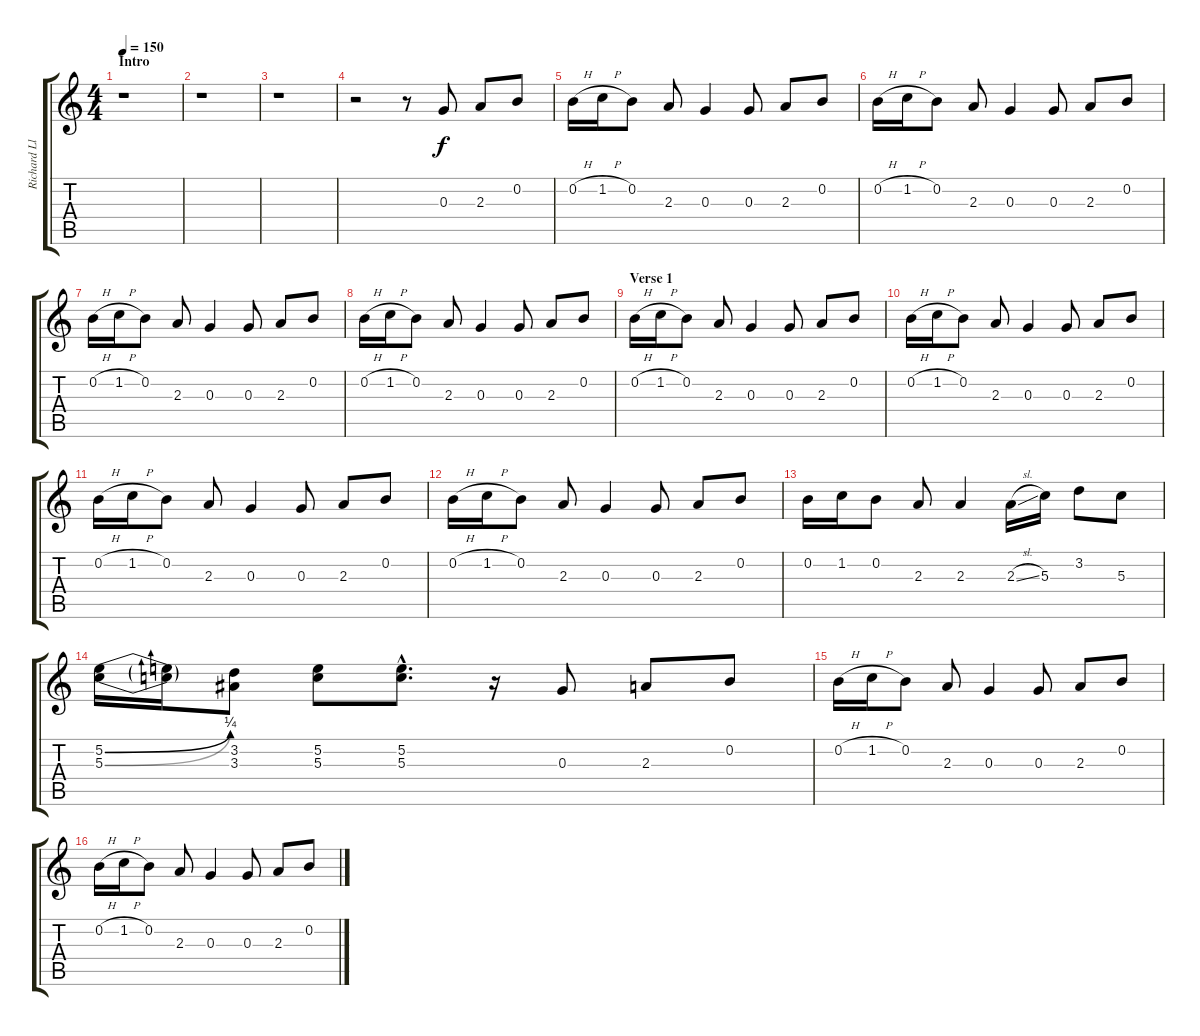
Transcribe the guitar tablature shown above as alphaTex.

\track ("Richard Lloyd" "Richard Ll") {instrument overdrivenguitar}
\staff {score tabs}
\tuning (E4 B3 G3 D3 A2 E2) {hide}
\ts (4 4)
\section ("" "Intro")
\tempo 150
\clef g2
\ks c
r.1{dy f instrument overdrivenguitar} |
r.1 |
r.1 |
r.2 r.8 0.3.8 2.3.8 0.2.8 |
0.2{h}.16 1.2{h}.16 0.2.8 2.3.8 0.3.4 0.3.8 2.3.8 0.2.8 |
0.2{h}.16 1.2{h}.16 0.2.8 2.3.8 0.3.4 0.3.8 2.3.8 0.2.8 |
0.2{h}.16 1.2{h}.16 0.2.8 2.3.8 0.3.4 0.3.8 2.3.8 0.2.8 |
0.2{h}.16 1.2{h}.16 0.2.8 2.3.8 0.3.4 0.3.8 2.3.8 0.2.8 |
\section ("" "Verse 1")
0.2{h}.16 1.2{h}.16 0.2.8 2.3.8 0.3.4 0.3.8 2.3.8 0.2.8 |
0.2{h}.16 1.2{h}.16 0.2.8 2.3.8 0.3.4 0.3.8 2.3.8 0.2.8 |
0.2{h}.16 1.2{h}.16 0.2.8 2.3.8 0.3.4 0.3.8 2.3.8 0.2.8 |
0.2{h}.16 1.2{h}.16 0.2.8 2.3.8 0.3.4 0.3.8 2.3.8 0.2.8 |
0.2.16 1.2.16 0.2.8 2.3.8 2.3.4 2.3{sl}.16 5.3.16 3.2.8 5.3.8 |
(5.2{be (bend 0 0 60 1)} 5.3{be (bend 0 0 60 1)}).16 (5.2{t} 5.3{t}).16 (3.2 3.3).8 (5.2 5.3).8 (5.2{hac} 5.3{hac}).8{d} r.16 0.3.8 2.3.8 0.2.8 |
0.2{h}.16 1.2{h}.16 0.2.8 2.3.8 0.3.4 0.3.8 2.3.8 0.2.8 |
0.2{h}.16 1.2{h}.16 0.2.8 2.3.8 0.3.4 0.3.8 2.3.8 0.2.8
